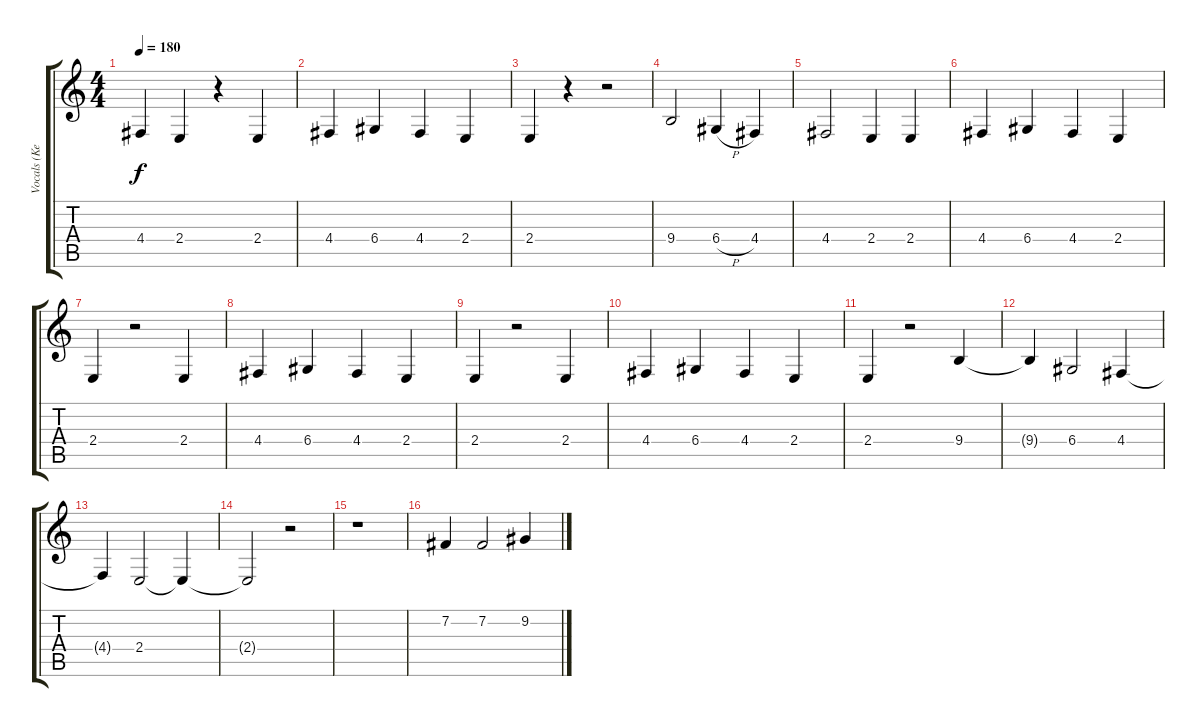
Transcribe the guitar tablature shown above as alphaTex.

\track ("Vocals (Kenny)" "Vocals (Ke") {instrument altosax}
\staff {score tabs}
\tuning (E4 B3 G3 D3 A2 E2) {hide}
\ts (4 4)
\tempo 180
\clef g2
\ks c
4.4{t}.4{dy f} 2.4.4 r.4 2.4.4 |
4.4.4 6.4.4 4.4.4 2.4.4 |
2.4.4 r.4 r.2 |
9.4.2 6.4{h}.4 4.4.4 |
4.4.2 2.4.4 2.4.4 |
4.4.4 6.4.4 4.4.4 2.4.4 |
2.4.4 r.2 2.4.4 |
4.4.4 6.4.4 4.4.4 2.4.4 |
2.4.4 r.2 2.4.4 |
4.4.4 6.4.4 4.4.4 2.4.4 |
2.4.4 r.2 9.4.4 |
9.4{t}.4 6.4.2 4.4.4 |
4.4{t}.4 2.4.2 2.4{t}.4 |
2.4{t}.2 r.2 |
r.1 |
7.2.4 7.2.2 9.2.4
